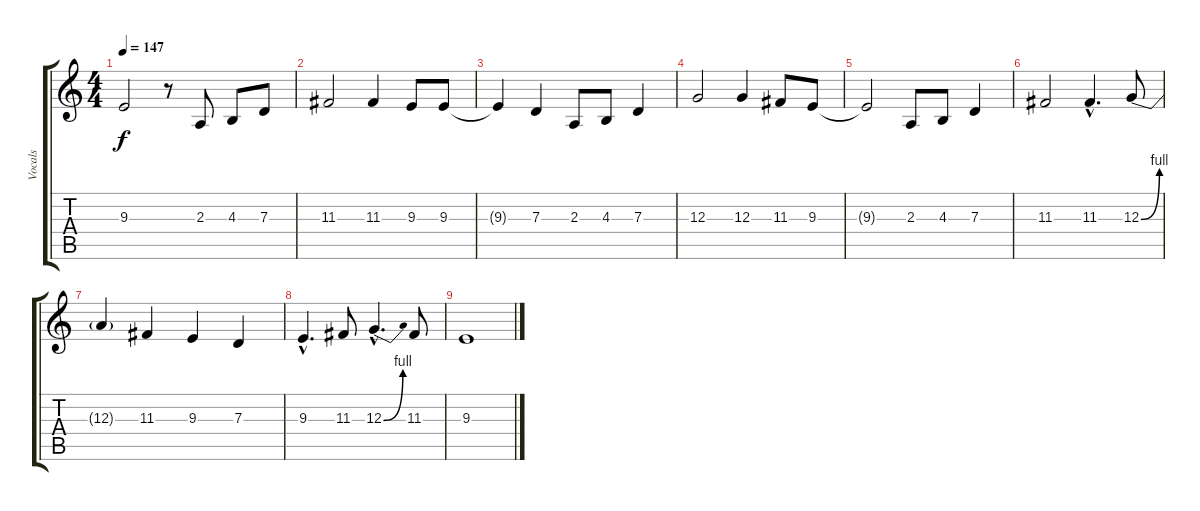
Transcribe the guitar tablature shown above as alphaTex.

\track ("Vocals" "Vocals") {instrument lead2sawtooth}
\staff {score tabs}
\tuning (E4 B3 G3 D3 A2 E2) {hide}
\ts (4 4)
\tempo 147
\clef g2
\ks c
9.3.2{dy f volume 11} r.8 2.3.8 4.3.8 7.3.8 |
11.3.2 11.3.4 9.3.8 9.3.8 |
9.3{t}.4 7.3.4 2.3.8 4.3.8 7.3.4 |
12.3.2{volume 4} 12.3.4 11.3.8 9.3.8 |
9.3{t}.2 2.3.8 4.3.8 7.3.4 |
11.3.2 11.3{hac}.4{d} 12.3{be (bend 0 0 60 4)}.8 |
12.3{t}.4 11.3.4 9.3.4 7.3.4 |
9.3{hac}.4{d} 11.3.8 12.3{be (bend 0 0 60 4) hac}.4{d} 11.3.8 |
9.3.1
